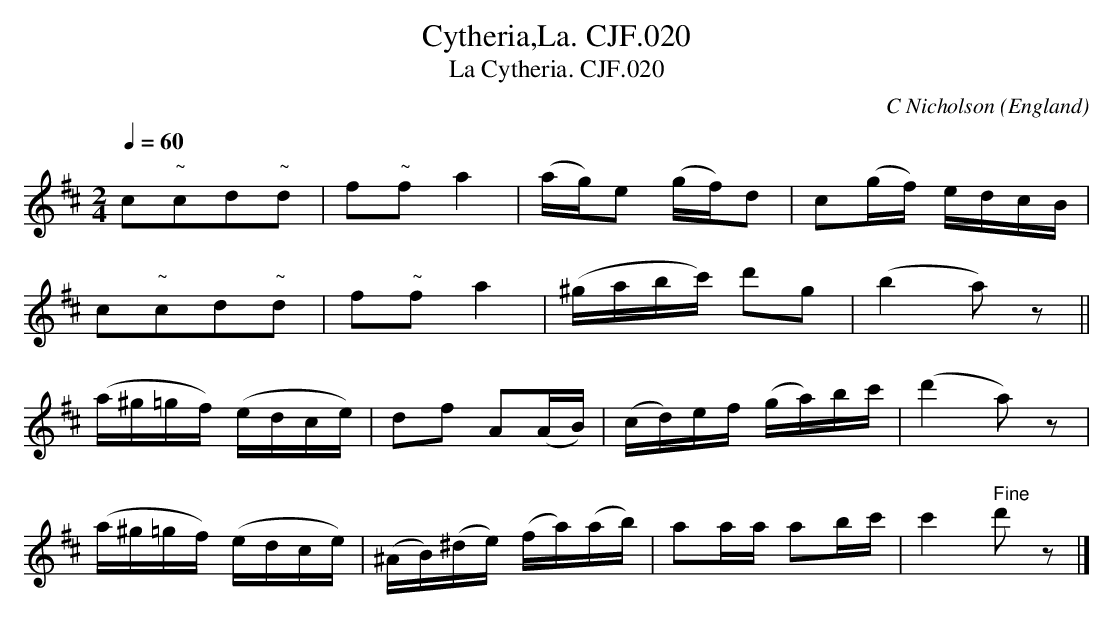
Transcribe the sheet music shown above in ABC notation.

X:1
T:Cytheria,La. CJF.020
T:La Cytheria. CJF.020
C:C Nicholson
L:1/16
M:2/4
O:England
Q:1/4=60
K:D
c2"~"c2d2"~"d2|\
f2"~"f2a4|(ag)e2 (gf)d2|c2(gf) edcB|!
c2"~"c2d2"~"d2|f2"~"f2a4|(^gabc') d'2g2|(b4a2)z2||!
(a^g=gf) (edce)|d2f2 A2(AB)|(cd)ef (ga)bc'|(d'4a2)z2|!
(a^g=gf) (edce)|(^AB)(^de) (fa)(ab)|\
a2aa a2bc'|c'4" Fine"d'2z2|]
